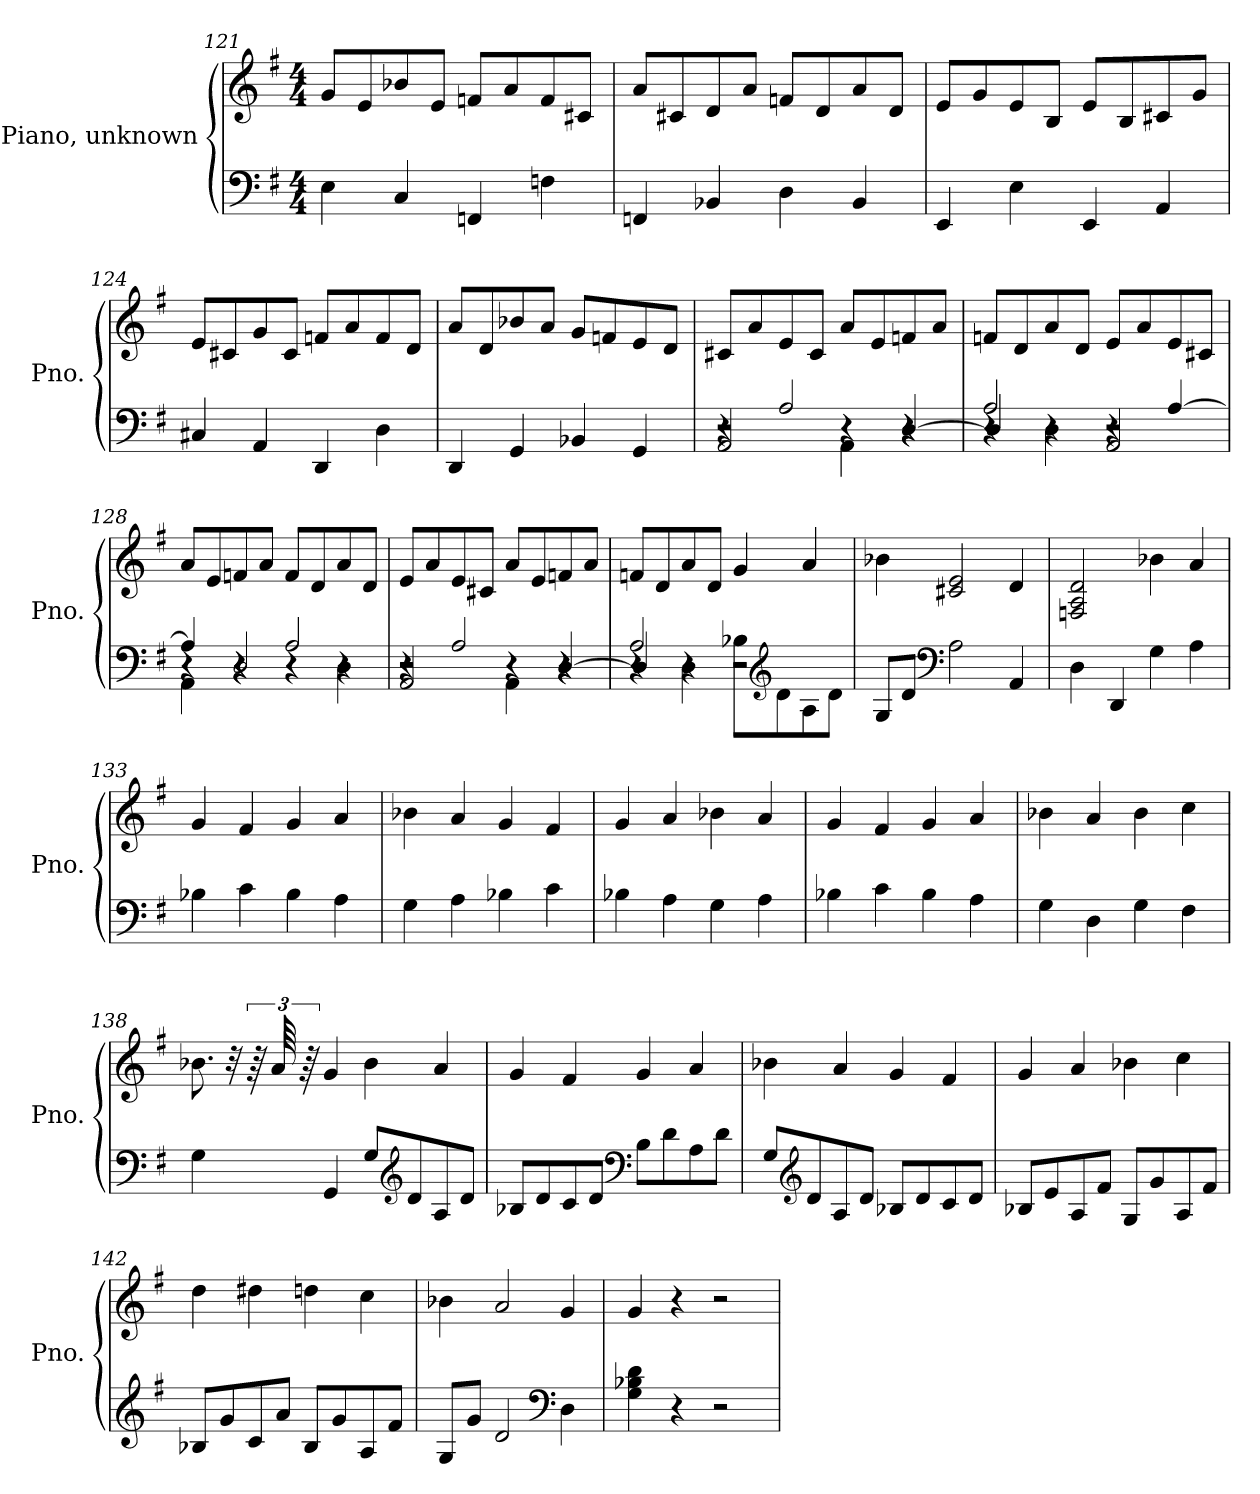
**kern	**kern
*part1	*part1
*staff2	*staff1
*I"Piano, unknown	*
*I'Pno.	*
*clefF4	*clefG2
*k[f#]	*k[f#]
*M4/4	*M4/4
=121	=121
4E\	8g/L
.	8e/
4C/	8b-X/
.	8e/J
4FFn/	8fn/L
.	8a/
4Fn\	8f/
.	8c#X/J
!!LO:LB:g=z
=122	=122
4FFn/	8a/L
.	8c#X/
4BB-X/	8d/
.	8a/J
4D\	8fn/L
.	8d/
4BB-/	8a/
.	8d/J
=123	=123
4EE/	8e/L
.	8g/
4E\	8e/
.	8B/J
4EE/	8e/L
.	8B/
4AA/	8c#X/
.	8g/J
=124	=124
4C#X/	8e/L
.	8c#X/
4AA/	8g/
.	8c#/J
4DD/	8fn/L
.	8a/
4D\	8f/
.	8d/J
=125	=125
4DD/	8a/L
.	8d/
4GG/	8b-X/
.	8a/J
4BB-X/	8g/L
.	8fn/
4GG/	8e/
.	8d/J
!!LO:PB:g=z
=126	=126
*^	*
*	*^	*
4r	2r	2AA/	8c#X/L
.	.	.	8a/
2A/	.	.	8e/
.	.	.	8c#/J
.	4AA\	4r	8a/L
.	.	.	8e/
4r	4r	[4D/	8fn/
.	.	.	8a/J
=127	=127	=127	=127
2A/	4r	4D/]	8fn/L
.	.	.	8d/
.	4D\	4r	8a/
.	.	.	8d/J
4r	2r	2AA/	8e/L
.	.	.	8a/
[4A/	.	.	8e/
.	.	.	8c#X/J
=128	=128	=128	=128
4A/]	4AA\	4r	8a/L
.	.	.	8e/
4r	4r	2D/	8fn/
.	.	.	8a/J
2A/	4r	.	8f/L
.	.	.	8d/
.	4D\	4r	8a/
.	.	.	8d/J
=129	=129	=129	=129
4r	2r	2AA/	8e/L
.	.	.	8a/
2A/	.	.	8e/
.	.	.	8c#X/J
.	4AA\	4r	8a/L
.	.	.	8e/
4r	4r	[4D/	8fn/
.	.	.	8a/J
!!LO:LB:g=z
=130	=130	=130	=130
2A/	4r	4D/]	8fn/L
.	.	.	8d/
.	4D\	4r	8a/
.	.	.	8d/J
2r	8B-X\L	2r	4g/
*clefG2	*	*	*
.	8d\	.	.
.	8A\	.	4a/
.	8d\J	.	.
*v	*v	*v	*
=131	=131
8G/L	4b-X\
8d/J	.
*clefF4	*
2A\	2c#X/ 2e/
4AA/	4d/
=132	=132
4D\	2Fn/ 2A/ 2d/
4DD/	.
4G\	4b-X\
4A\	4a/
=133	=133
4B-X\	4g/
4c\	4f#/
4B-\	4g/
4A\	4a/
=134	=134
4G\	4b-X\
4A\	4a/
4B-X\	4g/
4c\	4f#/
=135	=135
4B-X\	4g/
4A\	4a/
4G\	4b-X\
4A\	4a/
=136	=136
4B-X\	4g/
4c\	4f#/
4B-\	4g/
4A\	4a/
!!LO:LB:g=z
=137	=137
4G\	4b-X\
4D\	4a/
4G\	4b-\
4F#\	4cc\
=138	=138
4G\	8.b-X\
.	32r
.	96r
.	96a/
.	96r
4GG/	4g/
8G/L	4b-\
*clefG2	*
8d/	.
8A/	4a/
8d/J	.
=139	=139
8B-X/L	4g/
8d/	.
8c/	4f#/
8d/J	.
*clefF4	*
8B-\L	4g/
8d\	.
8A\	4a/
8d\J	.
=140	=140
8G/L	4b-X\
*clefG2	*
8d/	.
8A/	4a/
8d/J	.
8B-X/L	4g/
8d/	.
8c/	4f#/
8d/J	.
!!LO:LB:g=z
=141	=141
8B-X/L	4g/
8e/	.
8A/	4a/
8f#/J	.
8G/L	4b-X\
8g/	.
8A/	4cc\
8f#/J	.
=142	=142
8B-X/L	4dd\
8g/	.
8c/	4dd#X\
8a/J	.
8B-/L	4ddn\
8g/	.
8A/	4cc\
8f#/J	.
=143	=143
8G/L	4b-X\
8g/J	.
2d/	2a/
*clefF4	*
4D\	4g/
=144	=144
4G\ 4B-X\ 4d\	4g/
4r	4r
2r	2r
=	=
*-	*-
